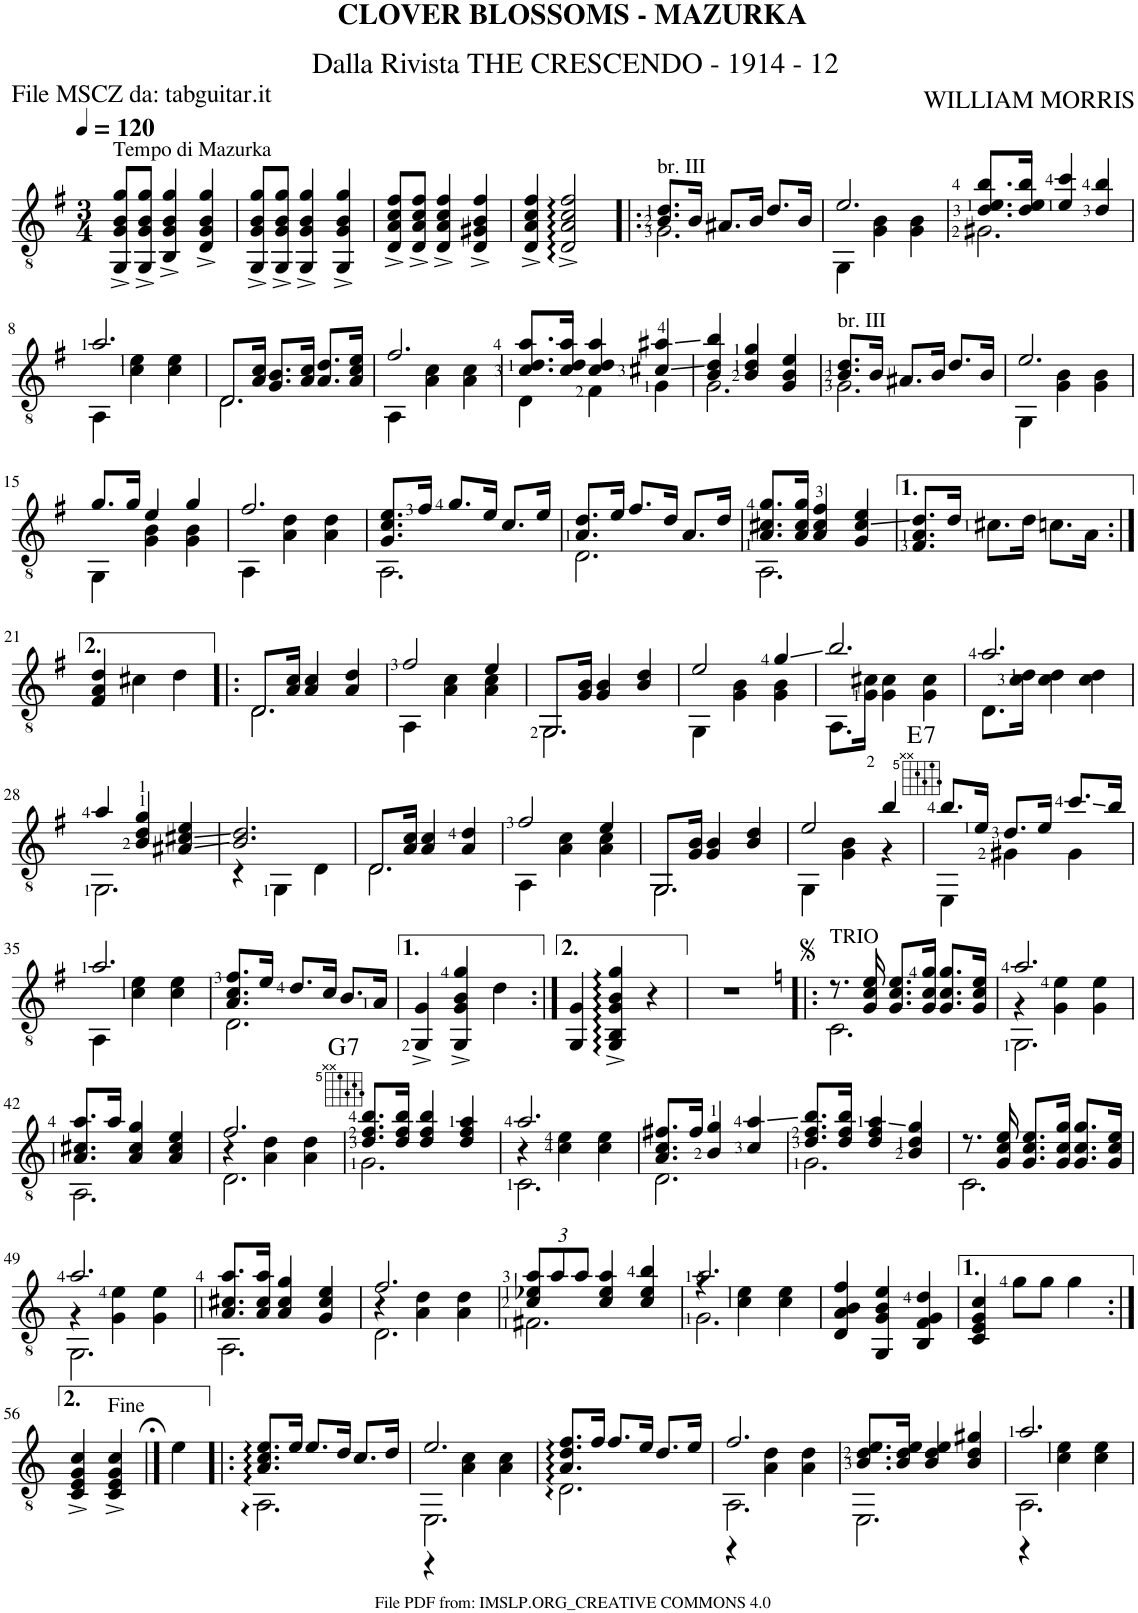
**kern	**harte
*part1	*part1
*staff1	*
*I"Guitar	*
*I'Guit.	*
*clefGv2	*
*k[f#]	*
*M3/4	*
*MM120	*
=1	=1
!LO:TX:a:t=Tempo di Mazurka	!
8GG/^ 8G/^ 8B/^ 8g/^L	.
8GG/^ 8G/^ 8B/^ 8g/^J	.
4BB/^ 4G/^ 4B/^ 4g/^	.
4D/^ 4G/^ 4B/^ 4g/^	.
=2	=2
8GG/^ 8G/^ 8B/^ 8g/^L	.
8GG/^ 8G/^ 8B/^ 8g/^J	.
4GG/^ 4G/^ 4B/^ 4g/^	.
4GG/^ 4G/^ 4B/^ 4g/^	.
=3	=3
8D/^ 8A/^ 8c/^ 8f#/^L	.
8D/^ 8A/^ 8c/^ 8f#/^J	.
4D/^ 4A/^ 4c/^ 4f#/^	.
4D/^ 4G#X/^ 4B/^ 4f#/^	.
=4	=4
4D/^ 4A/^ 4c/^ 4f#/^	.
2D/^ 2A/^ 2c/^ 2f#/^	.
=5!|:	=5!|:
*^	*
!LO:TX:a:t=br. III	!	!
8.B/ 8.d/L	2.G\	.
16B/Jk	.	.
8.A#X/L	.	.
16B/Jk	.	.
8.d/L	.	.
16B/Jk	.	.
=6	=6	=6
2.e/	4GG\	.
.	4G\ 4B\	.
.	4G\ 4B\	.
=7	=7	=7
8.d/ 8.e/ 8.b/L	2.G#X\	.
16d/ 16e/ 16b/Jk	.	.
4e/ 4cc/	.	.
4d/ 4b/	.	.
!!LO:LB:g=z	!!
=8	=8	=8
2.a/	4AA\	.
.	4c\ 4e\	.
.	4c\ 4e\	.
=9	=9	=9
!LO:N:head=open	!	!
8.D/L	2.D\	.
16A/ 16c/Jk	.	.
8.G/ 8.B/L	.	.
16A/ 16c/Jk	.	.
8.A/ 8.d/L	.	.
16A/ 16c/ 16e/Jk	.	.
=10	=10	=10
2.f#/	4AA\	.
.	4A\ 4c\	.
.	4A\ 4c\	.
=11	=11	=11
8.c/ 8.d/ 8.a/L	4D\	.
16c/ 16d/ 16a/Jk	.	.
4c/ 4d/ 4a/	4F#\	.
4c#X/ 4a#X/	4G\	.
=12	=12	=12
4B/ 4d/ 4b/	2.G\	.
4B/ 4d/ 4g/	.	.
4G/ 4B/ 4e/	.	.
=13	=13	=13
!LO:TX:a:t=br. III	!	!
8.B/ 8.d/L	2.G\	.
16B/Jk	.	.
8.A#X/L	.	.
16B/Jk	.	.
8.d/L	.	.
16B/Jk	.	.
=14	=14	=14
2.e/	4GG\	.
.	4G\ 4B\	.
.	4G\ 4B\	.
!!LO:LB:g=z	!!
=15	=15	=15
8.g/L	4GG\	.
16g/Jk	.	.
4e/	4G\ 4B\	.
4g/	4G\ 4B\	.
=16	=16	=16
2.f#/	4AA\	.
.	4A\ 4d\	.
.	4A\ 4d\	.
=17	=17	=17
8.G/ 8.c/ 8.e/L	2.AA\	.
16f#/Jk	.	.
8.g/L	.	.
16e/Jk	.	.
8.c/L	.	.
16e/Jk	.	.
=18	=18	=18
8.A/ 8.d/L	2.D\	.
16e/Jk	.	.
8.f#/L	.	.
16d/Jk	.	.
8.A/L	.	.
16d/Jk	.	.
=19	=19	=19
8.A/ 8.c#X/ 8.g/L	2.AA\	.
16A/ 16c#/ 16g/Jk	.	.
4A/ 4c#/ 4f#/	.	.
4G/ 4c#/ 4e/	.	.
*v	*v	*
=20	=20
8.F#/ 8.A/ 8.d/L	.
16d/Jk	.
8.c#X\L	.
16d\Jk	.
8.cn\L	.
16A\Jk	.
!!LO:LB:g=z
=21:|!	=21:|!
4F#/ 4A/ 4d/	.
4c#X\	.
4d\	.
=22!|:	=22!|:
!LO:N:head=open	!
*^	*
8.D/L	2.D\	.
16A/ 16c/Jk	.	.
4A/ 4c/	.	.
4A/ 4d/	.	.
=23	=23	=23
2f#/	4AA\	.
.	4A\ 4c\	.
4e/	4A\ 4c\	.
=24	=24	=24
!LO:N:head=open	!	!
8.GG/L	2.GG\	.
16G/ 16B/Jk	.	.
4G/ 4B/	.	.
4B/ 4d/	.	.
=25	=25	=25
2e/	4GG\	.
.	4G\ 4B\	.
4g/	4G\ 4B\	.
=26	=26	=26
2.b/	8.AA\L	.
.	16G\ 16c#X\Jk	.
.	4G\ 4c#\	.
.	4G\ 4c#\	.
=27	=27	=27
2.a/	8.D\L	.
.	16c\ 16d\Jk	.
.	4c\ 4d\	.
.	4c\ 4d\	.
!!LO:LB:g=z	!!
=28	=28	=28
4a/	2.GG\	.
4B/ 4d/ 4g/	.	.
4A#X/ 4c#X/ 4e/	.	.
=29	=29	=29
2.B/ 2.d/	4r	.
.	4GG\	.
.	4D\	.
=30	=30	=30
!LO:N:head=open	!	!
8.D/L	2.D\	.
16A/ 16c/Jk	.	.
4A/ 4c/	.	.
4A/ 4d/	.	.
=31	=31	=31
2f#/	4AA\	.
.	4A\ 4c\	.
4e/	4A\ 4c\	.
=32	=32	=32
!LO:N:head=open	!	!
8.GG/L	2.GG\	.
16G/ 16B/Jk	.	.
4G/ 4B/	.	.
4B/ 4d/	.	.
=33	=33	=33
2e/	4GG\	.
.	4G\ 4B\	.
4b/	4r	.
=34	=34	=34
!	!	!LO:H:kt=7
8.b/L	4EE\	E:7
16e/Jk	.	.
8.d/L	4G#X\	.
16e/Jk	.	.
8.cc/L	4G#\	.
16b/Jk	.	.
!!LO:LB:g=z	!!
=35	=35	=35
2.a/	4AA\	.
.	4c\ 4e\	.
.	4c\ 4e\	.
=36	=36	=36
8.A/ 8.c/ 8.f#/L	2.D\	.
16e/Jk	.	.
8.d/L	.	.
16c/Jk	.	.
8.B/L	.	.
16A/Jk	.	.
*v	*v	*
=37	=37
4GG/^ 4G/^	.
4GG/^ 4G/^ 4B/^ 4g/^	.
4d\	.
=38:|!	=38:|!
4GG/ 4G/	.
4GG/^ 4BB/^ 4G/^ 4B/^ 4g/^	.
4r	.
=39	=39
2.r	.
=40!|:	=40!|:
*k[]	*
*^	*
!LO:TX:a:t=TRIO	!	!
8.r	2.C\	.
16G/ 16c/ 16e/	.	.
8.G/ 8.c/ 8.e/L	.	.
16G/ 16c/ 16g/Jk	.	.
8.G/ 8.c/ 8.g/L	.	.
16G/ 16c/ 16e/Jk	.	.
=41	=41	=41
*	*^	*
2.a/	4r	2.GG\	.
.	4G\ 4e\	.	.
.	4G\ 4e\	.	.
*	*v	*v	*
!!LO:LB:g=z
=42	=42	=42
8.A/ 8.c#X/ 8.a/L	2.AA\	.
16a/Jk	.	.
4A/ 4c#/ 4g/	.	.
4A/ 4c#/ 4e/	.	.
=43	=43	=43
*	*^	*
2.f/	4r	2.D\	.
.	4A\ 4d\	.	.
.	4A\ 4d\	.	.
*	*v	*v	*
=44	=44	=44
!	!	!LO:H:kt=7
8.d/ 8.f/ 8.b/L	2.G\	G:7
16d/ 16f/ 16b/Jk	.	.
4d/ 4f/ 4b/	.	.
4d/ 4f/ 4a/	.	.
=45	=45	=45
*	*^	*
2.a/	4r	2.C\	.
.	4c\ 4e\	.	.
.	4c\ 4e\	.	.
*	*v	*v	*
=46	=46	=46
8.A/ 8.c/ 8.f#X/L	2.D\	.
16f#/Jk	.	.
4B/ 4g/	.	.
4c/ 4a/	.	.
=47	=47	=47
8.d/ 8.f/ 8.b/L	2.G\	.
16d/ 16f/ 16b/Jk	.	.
4d/ 4f/ 4a/	.	.
4B/ 4d/ 4g/	.	.
=48	=48	=48
8.r	2.C\	.
16G/ 16c/ 16e/	.	.
8.G/ 8.c/ 8.e/L	.	.
16G/ 16c/ 16g/Jk	.	.
8.G/ 8.c/ 8.g/L	.	.
16G/ 16c/ 16e/Jk	.	.
!!LO:LB:g=z	!!
=49	=49	=49
*	*^	*
2.a/	4r	2.GG\	.
.	4G\ 4e\	.	.
.	4G\ 4e\	.	.
*	*v	*v	*
=50	=50	=50
8.A/ 8.c#X/ 8.a/L	2.AA\	.
16A/ 16c#/ 16a/Jk	.	.
4A/ 4c#/ 4g/	.	.
4G/ 4c#/ 4e/	.	.
=51	=51	=51
*	*^	*
2.f/	4r	2.D\	.
.	4A\ 4d\	.	.
.	4A\ 4d\	.	.
*v	*v	*v	*
=52	=52
*Xbrackettup	*
*^	*
12c/ 12e-X/ 12a/L	2.F#X\	.
12a/	.	.
12a/J	.	.
4c/ 4e-/ 4a/	.	.
4c/ 4e-/ 4b/	.	.
=53	=53	=53
*	*^	*
2.a/	4r	2.G\	.
.	4c\ 4e\	.	.
.	4c\ 4e\	.	.
*v	*v	*v	*
=54	=54
4D/ 4A/ 4B/ 4f/	.
4GG/ 4G/ 4B/ 4e/	.
4BB/ 4F/ 4G/ 4d/	.
=55	=55
4C/ 4E/ 4G/ 4c/	.
8g\L	.
8g\J	.
4g\	.
!!LO:LB:g=z
=56:|!	=56:|!
4C/^ 4E/^ 4G/^ 4c/^	.
4C/^ 4E/^ 4G/^ 4c/^	.
==57	==57
4e\	.
=58!|:	=58!|:
*^	*
8.A/ 8.c/ 8.e/L	2.AA\	.
16e/Jk	.	.
8.e/L	.	.
16d/Jk	.	.
8.c/L	.	.
16d/Jk	.	.
=59	=59	=59
*	*^	*
2.e/	2.EE\	4r	.
.	.	4A\ 4c\	.
.	.	4A\ 4c\	.
*	*v	*v	*
=60	=60	=60
8.A/ 8.d/ 8.f/L	2.D\	.
16f/Jk	.	.
8.f/L	.	.
16e/Jk	.	.
8.d/L	.	.
16e/Jk	.	.
=61	=61	=61
*	*^	*
2.f/	2.AA\	4r	.
.	.	4A\ 4d\	.
.	.	4A\ 4d\	.
*	*v	*v	*
=62	=62	=62
8.B/ 8.d/ 8.e/L	2.EE\	.
16B/ 16d/ 16e/Jk	.	.
4B/ 4d/ 4e/	.	.
4B/ 4d/ 4g#X/	.	.
=63	=63	=63
*	*^	*
2.a/	2.AA\	4r	.
.	.	4c\ 4e\	.
.	.	4c\ 4e\	.
*v	*v	*v	*
=	=
*-	*-
